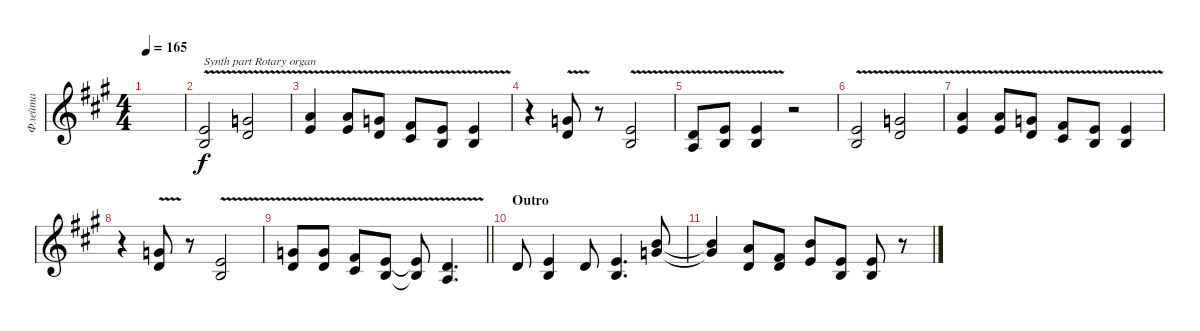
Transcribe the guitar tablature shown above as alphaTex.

\track ("Флейта" "Флейта") {instrument flute}
\staff {score}
\tuning (E4 B3 G3 D3 A2 E2) {hide}
\ts (4 4)
\tempo 165
\clef g2
\ks f#minor
|
(5.2{v} 4.3).2{txt "Synth part Rotary organ" instrument percussiveorgan} (8.2{v} 7.3).2 |
(10.2{v} 9.3).4 (10.2{v} 9.3).8 (8.2{v} 7.3).8 (7.2{v} 6.3).8 (5.2{v} 4.3).8 (5.2{v} 4.3).4 |
r.4 (8.2{v} 7.3).8 r.8 (5.2{v} 4.3).2 |
(3.2{v} 2.3).8 (5.2{v} 4.3).8 (5.2{v} 4.3).4 r.2 |
(5.2{v} 4.3{v}).2 (8.2{v} 7.3{v}).2 |
(10.2{v} 9.3).4 (10.2{v} 9.3).8 (8.2{v} 7.3).8 (7.2{v} 6.3).8 (5.2{v} 4.3).8 (5.2{v} 4.3).4 |
r.4 (8.2{v} 7.3).8 r.8 (5.2{v} 4.3).2 |
\barLineRight lightlight
(8.2{v} 7.3).8 (8.2{v} 7.3).8 (7.2{v} 6.3).8 (5.2{v} 4.3).8 (5.2{t} 4.3{t}).8 (3.2{v} 2.3).4{d} |
\section ("" "Outro")
3.2.8 (0.1 0.2).4 3.2.8 (0.1 0.2).4{d} (7.1 8.2).8 |
(7.1{t} 8.2{t}).4 (5.1 3.2).8 (2.1 3.2).8 (7.1 5.2).8 (5.2 4.3).8 (5.2 4.3).8 r.8
